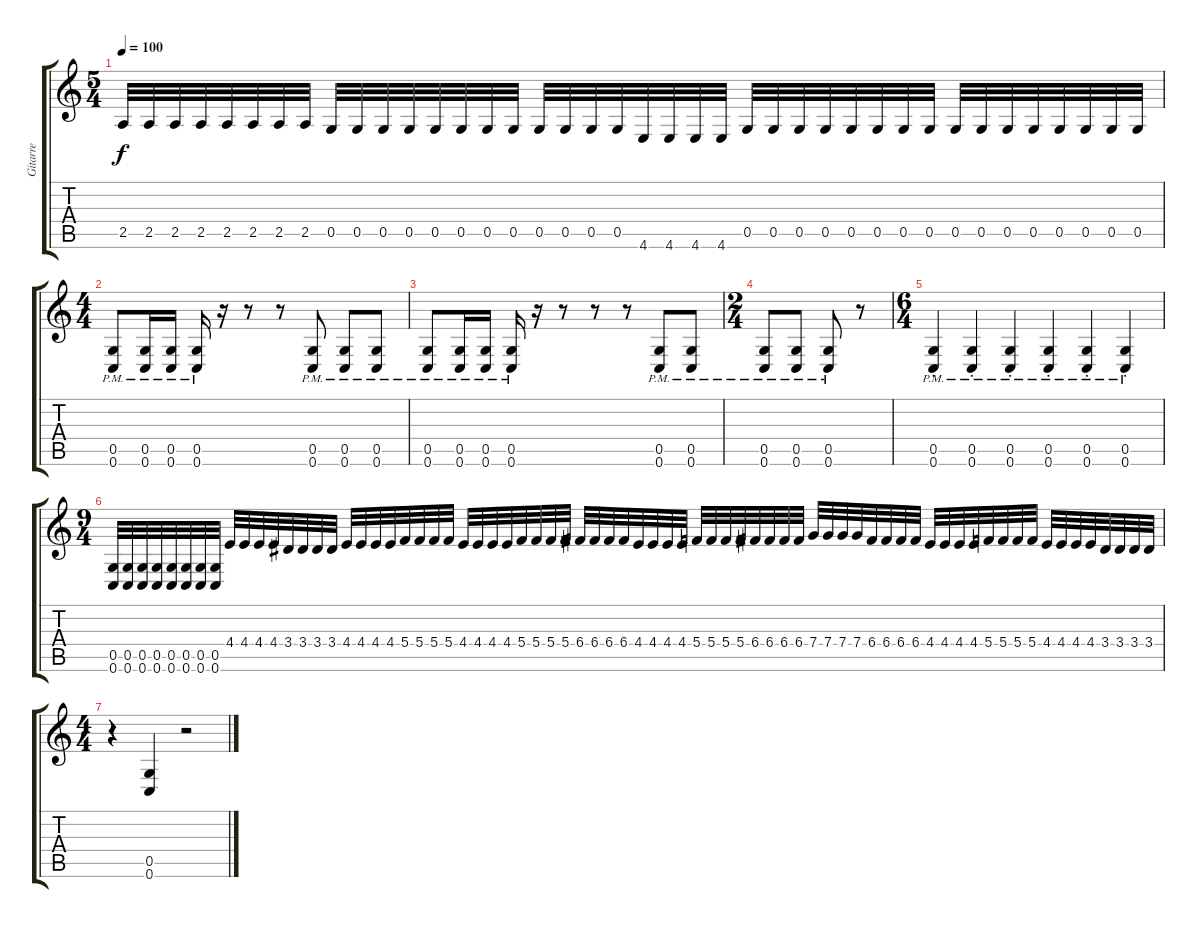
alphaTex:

\track ("Gitarre" "Gitarre") {instrument distortionguitar}
\staff {score tabs}
\tuning (D4 A3 F3 C3 G2 C2) {hide}
\ts (5 4)
\tempo 100
\clef g2
\ks c
2.5.32{dy f} 2.5.32 2.5.32 2.5.32 2.5.32 2.5.32 2.5.32 2.5.32 0.5.32 0.5.32 0.5.32 0.5.32 0.5.32 0.5.32 0.5.32 0.5.32 0.5.32 0.5.32 0.5.32 0.5.32 4.6.32 4.6.32 4.6.32 4.6.32 0.5.32 0.5.32 0.5.32 0.5.32 0.5.32 0.5.32 0.5.32 0.5.32 0.5.32 0.5.32 0.5.32 0.5.32 0.5.32 0.5.32 0.5.32 0.5.32 |
\ts (4 4)
(0.5{pm} 0.6{pm}).8 (0.5{pm} 0.6{pm}).16 (0.5{pm} 0.6{pm}).16 (0.5{pm} 0.6{pm}).16 r.16 r.8 r.8 (0.5{pm} 0.6{pm}).8 (0.5{pm} 0.6{pm}).8 (0.5{pm} 0.6{pm}).8 |
(0.5{pm} 0.6{pm}).8 (0.5{pm} 0.6{pm}).16 (0.5{pm} 0.6{pm}).16 (0.5{pm} 0.6{pm}).16 r.16 r.8 r.8 r.8 (0.5{pm} 0.6{pm}).8 (0.5{pm} 0.6{pm}).8 |
\ts (2 4)
(0.5{pm} 0.6{pm}).8 (0.5{pm} 0.6{pm}).8 (0.5{pm} 0.6{pm}).8 r.8 |
\ts (6 4)
(0.5{pm st} 0.6{pm st}).4 (0.5{pm st} 0.6{pm st}).4 (0.5{pm st} 0.6{pm st}).4 (0.5{pm st} 0.6{pm st}).4 (0.5{pm st} 0.6{pm st}).4 (0.5{pm st} 0.6{pm st}).4 |
\ts (9 4)
(0.5 0.6).32 (0.5 0.6).32 (0.5 0.6).32 (0.5 0.6).32 (0.5 0.6).32 (0.5 0.6).32 (0.5 0.6).32 (0.5 0.6).32 4.4.32 4.4.32 4.4.32 4.4.32 3.4.32 3.4.32 3.4.32 3.4.32 4.4.32 4.4.32 4.4.32 4.4.32 5.4.32 5.4.32 5.4.32 5.4.32 4.4.32 4.4.32 4.4.32 4.4.32 5.4.32 5.4.32 5.4.32 5.4.32 6.4.32 6.4.32 6.4.32 6.4.32 4.4.32 4.4.32 4.4.32 4.4.32 5.4.32 5.4.32 5.4.32 5.4.32 6.4.32 6.4.32 6.4.32 6.4.32 7.4.32 7.4.32 7.4.32 7.4.32 6.4.32 6.4.32 6.4.32 6.4.32 4.4.32 4.4.32 4.4.32 4.4.32 5.4.32 5.4.32 5.4.32 5.4.32 4.4.32 4.4.32 4.4.32 4.4.32 3.4.32 3.4.32 3.4.32 3.4.32 |
\ts (4 4)
r.4 (0.5 0.6).4 r.2
